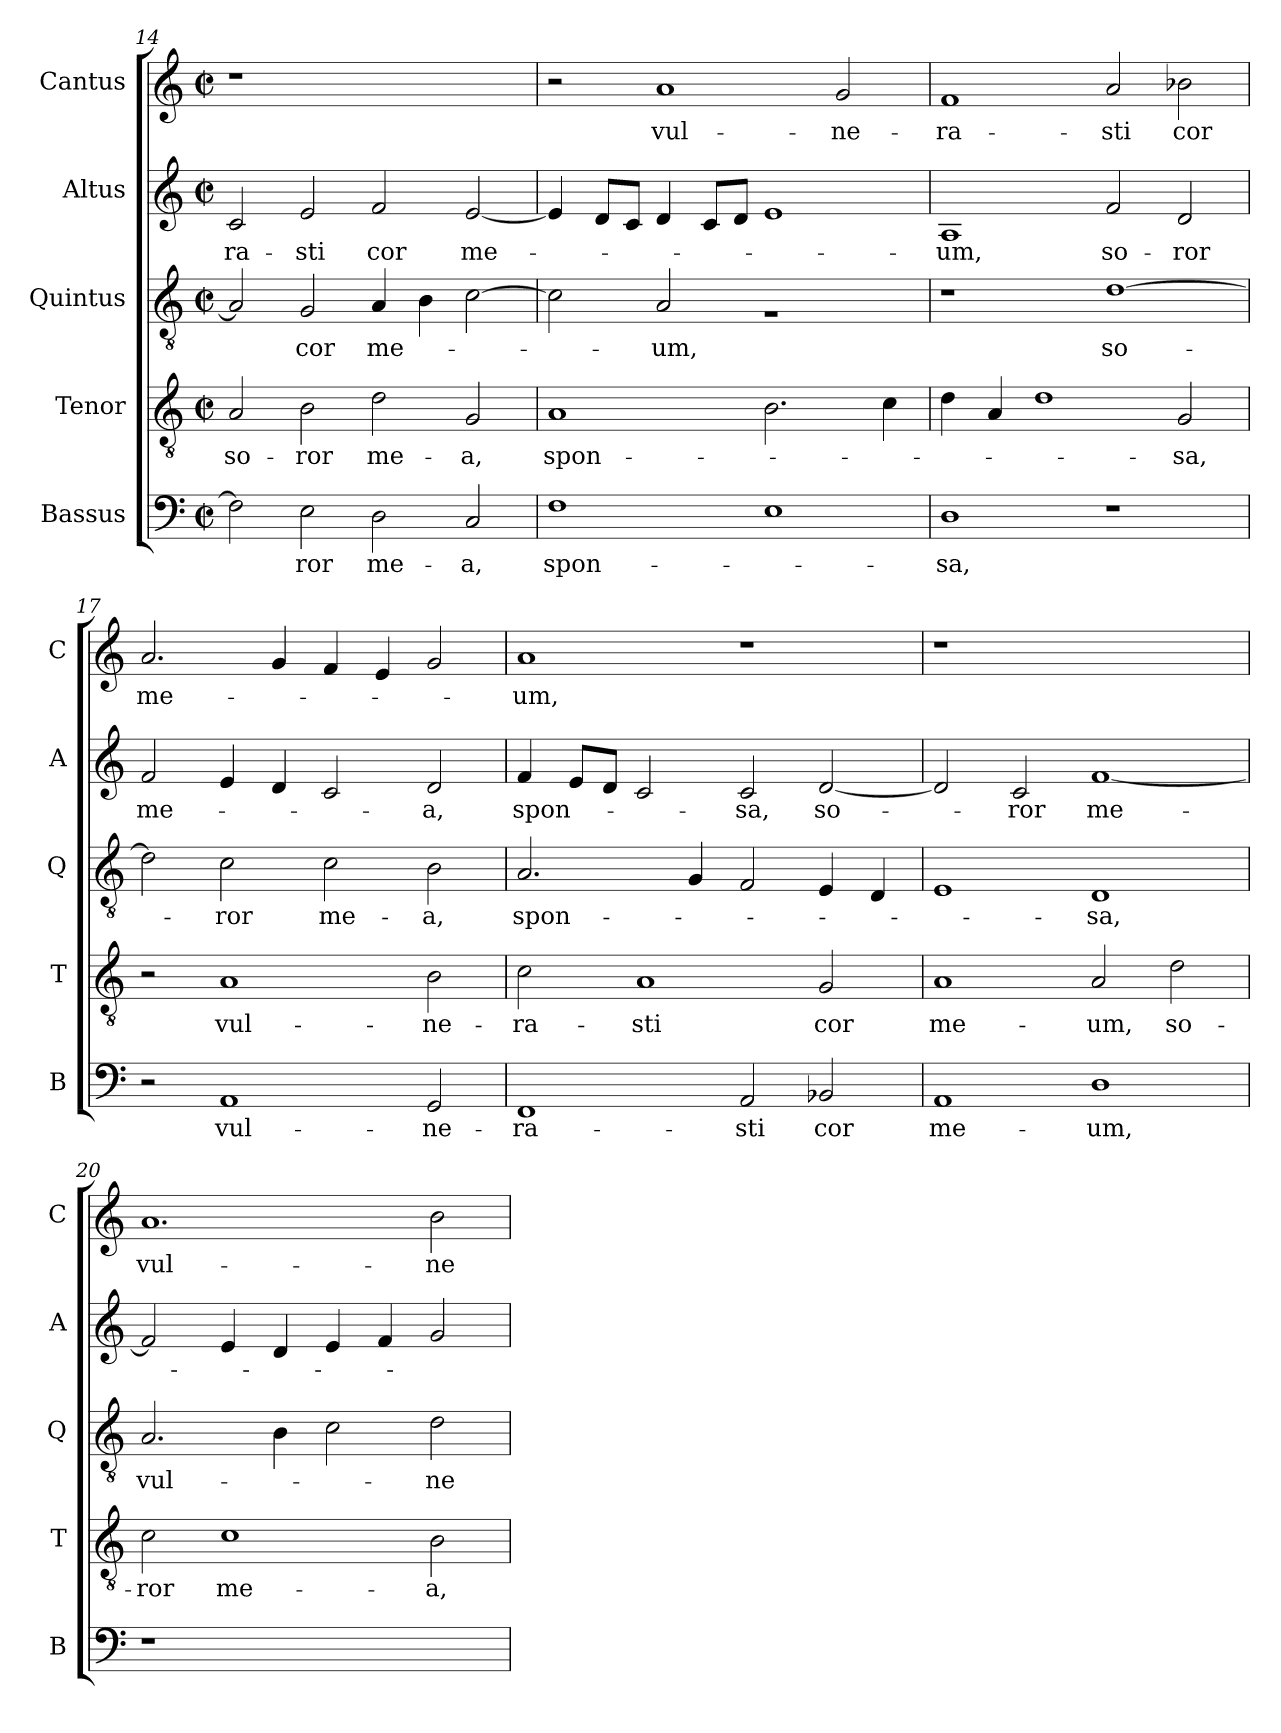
**kern	**text	**kern	**text	**kern	**text	**kern	**text	**kern	**text
*part5	*part5	*part4	*part4	*part3	*part3	*part2	*part2	*part1	*part1
*staff5	*staff5	*staff4	*staff4	*staff3	*staff3	*staff2	*staff2	*staff1	*staff1
*I"Bassus	*	*I"Tenor	*	*I"Quintus	*	*I"Altus	*	*I"Cantus	*
*I'B	*	*I'T	*	*I'Q	*	*I'A	*	*I'C	*
*clefF4	*	*clefGv2	*	*clefGv2	*	*clefG2	*	*clefG2	*
*k[]	*	*k[]	*	*k[]	*	*k[]	*	*k[]	*
*C:	*	*C:	*	*C:	*	*C:	*	*C:	*
*M2/2	*	*M2/2	*	*M2/2	*	*M2/2	*	*M2/2	*
*met(c|)	*	*met(c|)	*	*met(c|)	*	*met(c|)	*	*met(c|)	*
=14	=14	=14	=14	=14	=14	=14	=14	=14	=14
!	!	!	!LO:LY:b	!	!	!	!LO:LY:b	!	!
2F\]	.	2A/	so-	2A/]	.	2c/	-ra-	1r	.
!	!LO:LY:b	!	!LO:LY:b	!	!LO:LY:b	!	!LO:LY:b	!	!
2E\	-ror	2B\	-ror	2G/	cor	2e/	-sti	.	.
!	!LO:LY:b	!	!LO:LY:b	!	!LO:LY:b	!	!LO:LY:b	!	!
2D\	me-	2d\	me-	4A/	me-	2f/	cor	1ryy	.
.	.	.	.	4B\	.	.	.	.	.
!	!LO:LY:b	!	!LO:LY:b	!	!	!	!LO:LY:b	!	!
2C/	-a,	2G/	-a,	[2c\	.	[2e/	me-	.	.
=15	=15	=15	=15	=15	=15	=15	=15	=15	=15
!	!LO:LY:b	!	!LO:LY:b	!	!	!	!	!	!
1F	spon-	1A	spon-	2c\]	.	4e/]	.	2r	.
.	.	.	.	.	.	8d/L	.	.	.
.	.	.	.	.	.	8c/J	.	.	.
!	!	!	!	!	!LO:LY:b	!	!	!	!LO:LY:b
.	.	.	.	2A/	-um,	4d/	.	1a	vul-
.	.	.	.	.	.	8c/L	.	.	.
.	.	.	.	.	.	8d/J	.	.	.
1E	.	2.B\	.	1rA	.	1e	.	.	.
!	!	!	!	!	!	!	!	!	!LO:LY:b
.	.	.	.	.	.	.	.	2g/	-ne-
.	.	4c\	.	.	.	.	.	.	.
!!LO:LB:g=z
=16	=16	=16	=16	=16	=16	=16	=16	=16	=16
!	!LO:LY:b	!	!	!	!	!	!LO:LY:b	!	!LO:LY:b
1D	-sa,	4d\	.	1r	.	1A	-um,	1f	-ra-
.	.	4A/	.	.	.	.	.	.	.
.	.	1d	.	.	.	.	.	.	.
!	!	!	!	!	!LO:LY:b	!	!LO:LY:b	!	!LO:LY:b
1r	.	.	.	[1d	so-	2f/	so-	2a/	-sti
!	!	!	!LO:LY:b	!	!	!	!LO:LY:b	!	!LO:LY:b
.	.	2G/	-sa,	.	.	2d/	-ror	2b-X\	cor
=17	=17	=17	=17	=17	=17	=17	=17	=17	=17
!	!	!	!	!	!	!	!LO:LY:b	!	!LO:LY:b
2r	.	2r	.	2d\]	.	2f/	me-	2.a/	me-
!	!LO:LY:b	!	!LO:LY:b	!	!LO:LY:b	!	!	!	!
1AA	vul-	1A	vul-	2c\	-ror	4e/	.	.	.
.	.	.	.	.	.	4d/	.	4g/	.
!	!	!	!	!	!LO:LY:b	!	!	!	!
.	.	.	.	2c\	me-	2c/	.	4f/	.
.	.	.	.	.	.	.	.	4e/	.
!	!LO:LY:b	!	!LO:LY:b	!	!LO:LY:b	!	!LO:LY:b	!	!
2GG/	-ne-	2B\	-ne-	2B\	-a,	2d/	-a,	2g/	.
=18	=18	=18	=18	=18	=18	=18	=18	=18	=18
!	!LO:LY:b	!	!LO:LY:b	!	!LO:LY:b	!	!LO:LY:b	!	!LO:LY:b
1FF	-ra-	2c\	-ra-	2.A/	spon-	4f/	spon-	1a	-um,
.	.	.	.	.	.	8e/L	.	.	.
.	.	.	.	.	.	8d/J	.	.	.
!	!	!	!LO:LY:b	!	!	!	!	!	!
.	.	1A	-sti	.	.	2c/	.	.	.
.	.	.	.	4G/	.	.	.	.	.
!	!LO:LY:b	!	!	!	!	!	!LO:LY:b	!	!
2AA/	-sti	.	.	2F/	.	2c/	-sa,	1r	.
!	!LO:LY:b	!	!LO:LY:b	!	!	!	!LO:LY:b	!	!
2BB-X/	cor	2G/	cor	4E/	.	[2d/	so-	.	.
.	.	.	.	4D/	.	.	.	.	.
=19	=19	=19	=19	=19	=19	=19	=19	=19	=19
!	!LO:LY:b	!	!LO:LY:b	!	!	!	!	!	!
1AA	me-	1A	me-	1E	.	2d/]	.	1r	.
!	!	!	!	!	!	!	!LO:LY:b	!	!
.	.	.	.	.	.	2c/	-ror	.	.
!	!LO:LY:b	!	!LO:LY:b	!	!LO:LY:b	!	!LO:LY:b	!	!
1D	-um,	2A/	-um,	1D	-sa,	[1f	me-	1ryy	.
!	!	!	!LO:LY:b	!	!	!	!	!	!
.	.	2d\	so-	.	.	.	.	.	.
!!LO:LB:g=z
=20	=20	=20	=20	=20	=20	=20	=20	=20	=20
!	!	!	!LO:LY:b	!	!LO:LY:b	!	!	!	!LO:LY:b
1r	.	2c\	-ror	2.A/	vul-	2f/]	.	1.a	vul-
!	!	!	!LO:LY:b	!	!	!	!	!	!
.	.	1c	me-	.	.	4e/	.	.	.
.	.	.	.	4B\	.	4d/	.	.	.
1ryy	.	.	.	2c\	.	4e/	.	.	.
.	.	.	.	.	.	4f/	.	.	.
!	!	!	!LO:LY:b	!	!LO:LY:b	!	!	!	!LO:LY:b
.	.	2B\	-a,	2d\	-ne-	2g/	.	2b\	-ne-
=	=	=	=	=	=	=	=	=	=
*-	*-	*-	*-	*-	*-	*-	*-	*-	*-
